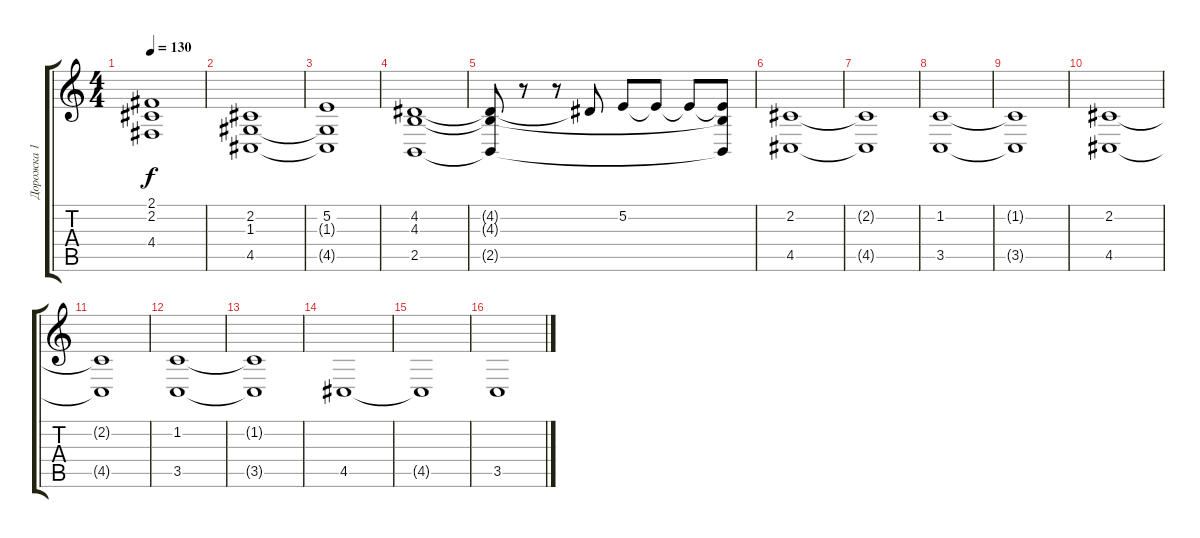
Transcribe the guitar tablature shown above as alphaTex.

\track ("Дорожка 1" "Дорожка 1") {instrument stringensemble2}
\staff {score tabs}
\tuning (E4 B3 G3 D3 A2 E2) {hide}
\ts (4 4)
\tempo 130
\clef g2
\ks c
(2.1 2.2 4.4).1{dy f} |
(2.2 1.3 4.5).1 |
(5.2 1.3{t} 4.5{t}).1 |
(4.2 4.3 2.5).1 |
(4.2{t} 4.3{t} 2.5{t}).8 r.8 r.8 4.2{t}.8 5.2.8 5.2{t}.8 5.2{t}.8 (5.2{t} 4.3{t} 2.5{t}).8 |
(2.2 4.5).1 |
(2.2{t} 4.5{t}).1 |
(1.2 3.5).1 |
(1.2{t} 3.5{t}).1 |
(2.2 4.5).1 |
(2.2{t} 4.5{t}).1 |
(1.2 3.5).1 |
(1.2{t} 3.5{t}).1 |
4.5.1 |
4.5{t}.1 |
3.5.1
